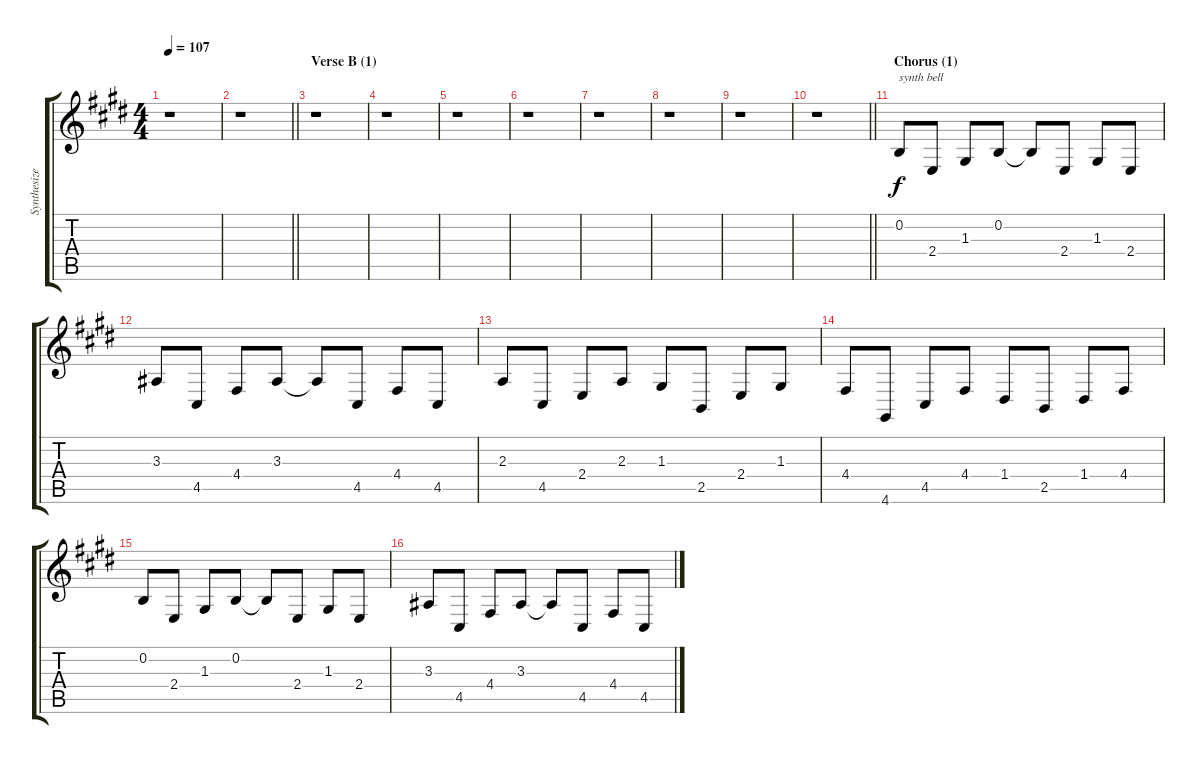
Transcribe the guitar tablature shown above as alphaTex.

\track ("Synthesizer I" "Synthesize") {instrument tinklebell}
\staff {score tabs}
\tuning (E4 B3 G3 D3 A2 E2) {hide}
\ts (4 4)
\tempo 107
\clef g2
\ks e
r.1{dy f} |
\barLineRight lightlight
r.1 |
\section ("" "Verse B (1)")
r.1 |
r.1 |
r.1 |
r.1 |
r.1 |
r.1 |
r.1 |
\barLineRight lightlight
r.1 |
\section ("" "Chorus (1)")
0.2.8{txt "synth bell"} 2.4.8 1.3.8 0.2.8 0.2{t}.8 2.4.8 1.3.8 2.4.8 |
3.3.8 4.5.8 4.4.8 3.3.8 3.3{t}.8 4.5.8 4.4.8 4.5.8 |
2.3.8 4.5.8 2.4.8 2.3.8 1.3.8 2.5.8 2.4.8 1.3.8 |
4.4.8 4.6.8 4.5.8 4.4.8 1.4.8 2.5.8 1.4.8 4.4.8 |
0.2.8 2.4.8 1.3.8 0.2.8 0.2{t}.8 2.4.8 1.3.8 2.4.8 |
3.3.8 4.5.8 4.4.8 3.3.8 3.3{t}.8 4.5.8 4.4.8 4.5.8
